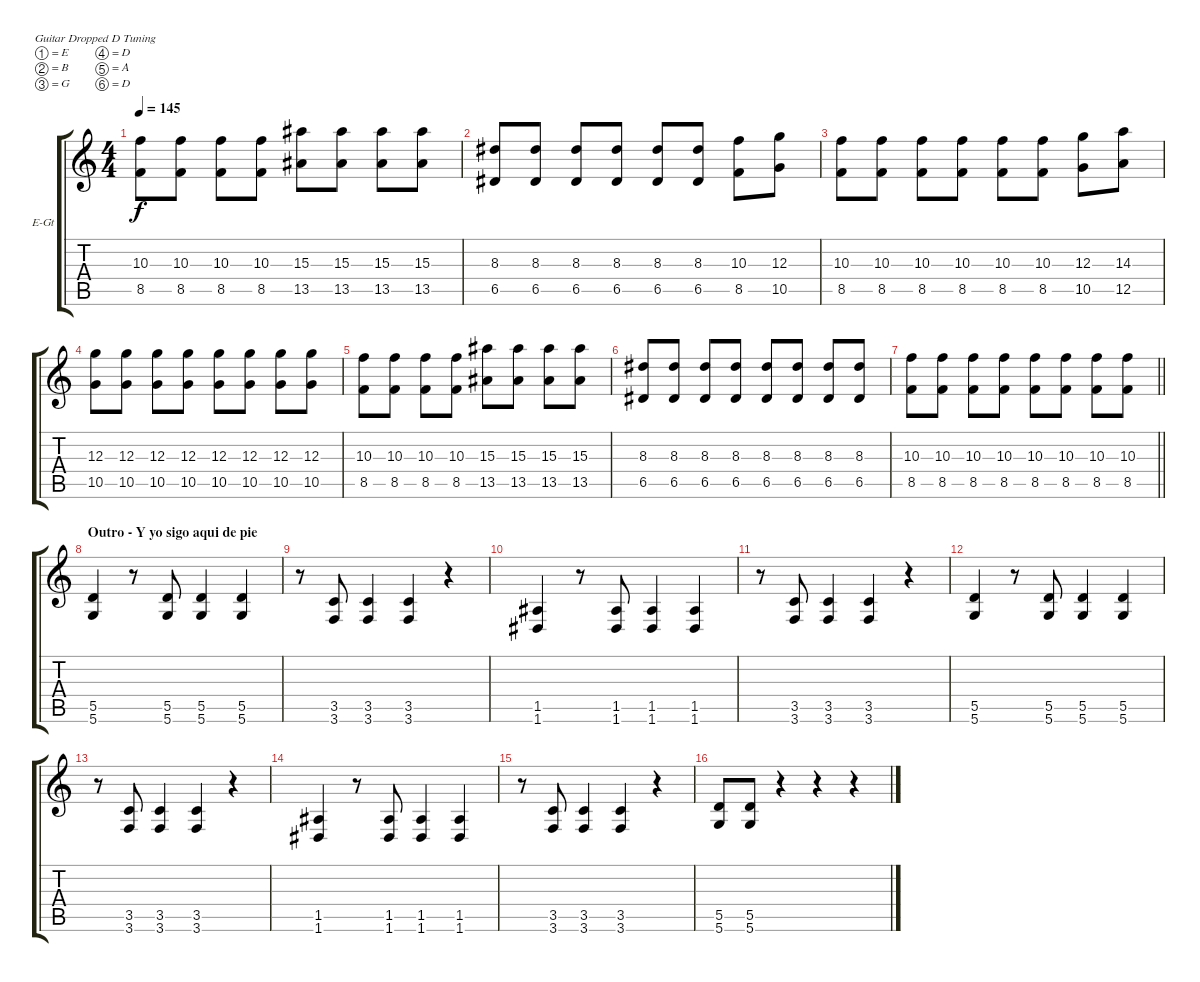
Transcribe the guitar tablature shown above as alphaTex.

\bracketExtendMode groupsimilarinstruments
\firstSystemTrackNameOrientation horizontal
\otherSystemsTrackNameOrientation horizontal
\track ("Felix" "E-Gt") {instrument distortionguitar}
\staff {score tabs}
\tuning (E4 B3 G3 D3 A2 D2)
\ts (4 4)
\tempo 145
\clef g2
\ks c
(10.3 8.5).8{dy f} (10.3 8.5).8 (10.3 8.5).8 (10.3 8.5).8 (15.3 13.5).8 (15.3 13.5).8 (15.3 13.5).8 (15.3 13.5).8 |
(8.3 6.5).8 (8.3 6.5).8 (8.3 6.5).8 (8.3 6.5).8 (8.3 6.5).8 (8.3 6.5).8 (10.3 8.5).8 (12.3 10.5).8 |
(10.3 8.5).8 (10.3 8.5).8 (10.3 8.5).8 (10.3 8.5).8 (10.3 8.5).8 (10.3 8.5).8 (12.3 10.5).8 (14.3 12.5).8 |
(12.3 10.5).8 (12.3 10.5).8 (12.3 10.5).8 (12.3 10.5).8 (12.3 10.5).8 (12.3 10.5).8 (12.3 10.5).8 (12.3 10.5).8 |
(10.3 8.5).8 (10.3 8.5).8 (10.3 8.5).8 (10.3 8.5).8 (15.3 13.5).8 (15.3 13.5).8 (15.3 13.5).8 (15.3 13.5).8 |
(8.3 6.5).8 (8.3 6.5).8 (8.3 6.5).8 (8.3 6.5).8 (8.3 6.5).8 (8.3 6.5).8 (8.3 6.5).8 (8.3 6.5).8 |
\barLineRight lightlight
(10.3 8.5).8 (10.3 8.5).8 (10.3 8.5).8 (10.3 8.5).8 (10.3 8.5).8 (10.3 8.5).8 (10.3 8.5).8 (10.3 8.5).8 |
\section ("" "Outro - Y yo sigo aqui de pie")
(5.5 5.6).4 r.8 (5.5 5.6).8 (5.5 5.6).4 (5.5 5.6).4 |
r.8 (3.5 3.6).8 (3.5 3.6).4 (3.5 3.6).4 r.4 |
(1.5 1.6).4 r.8 (1.5 1.6).8 (1.5 1.6).4 (1.5 1.6).4 |
r.8 (3.5 3.6).8 (3.5 3.6).4 (3.5 3.6).4 r.4 |
(5.5 5.6).4 r.8 (5.5 5.6).8 (5.5 5.6).4 (5.5 5.6).4 |
r.8 (3.5 3.6).8 (3.5 3.6).4 (3.5 3.6).4 r.4 |
(1.5 1.6).4 r.8 (1.5 1.6).8 (1.5 1.6).4 (1.5 1.6).4 |
r.8 (3.5 3.6).8 (3.5 3.6).4 (3.5 3.6).4 r.4 |
(5.5 5.6).8 (5.5 5.6).8 r.4 r.4 r.4
